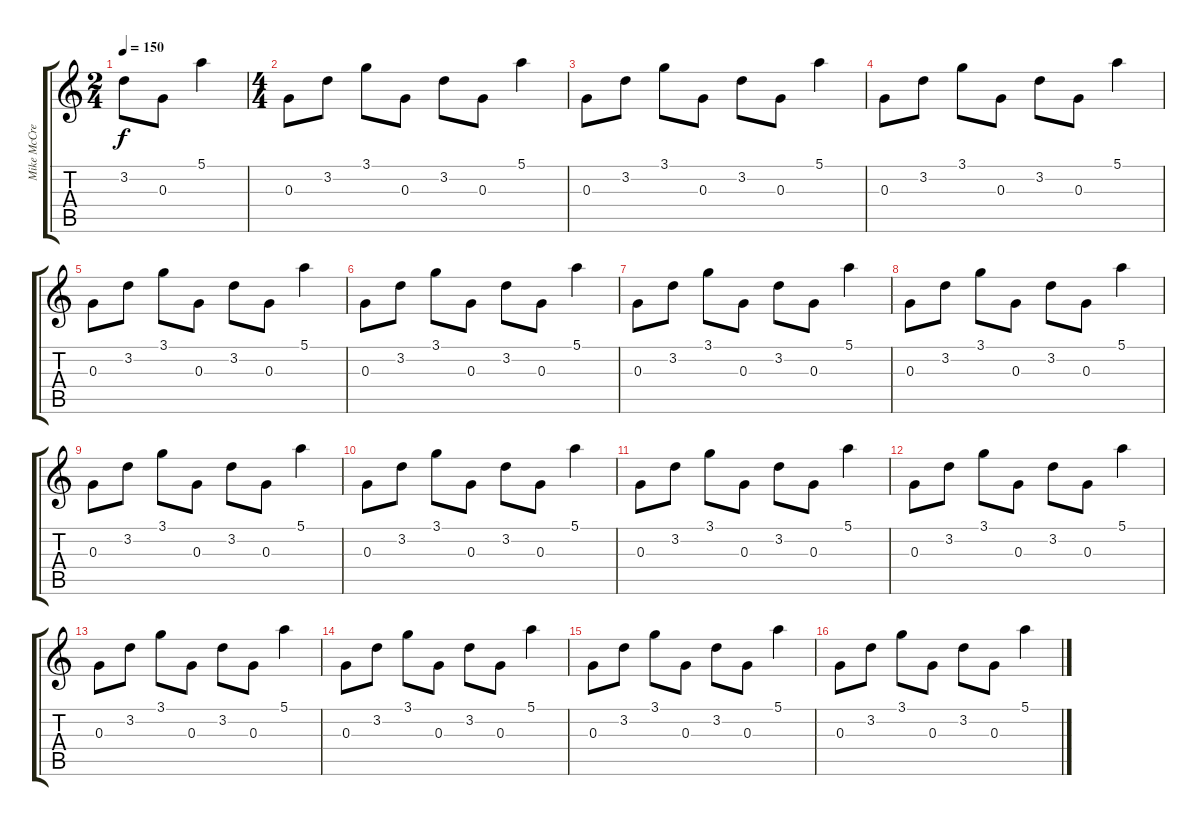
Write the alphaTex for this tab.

\track ("Mike McCready" "Mike McCre") {instrument distortionguitar}
\staff {score tabs}
\tuning (E4 B3 G3 D3 A2 E2) {hide}
\ts (2 4)
\tempo 150
\clef g2
\ks c
3.2.8{dy f} 0.3.8 5.1.4 |
\ts (4 4)
0.3.8 3.2.8 3.1.8 0.3.8 3.2.8 0.3.8 5.1.4 |
0.3.8 3.2.8 3.1.8 0.3.8 3.2.8 0.3.8 5.1.4 |
0.3.8 3.2.8 3.1.8 0.3.8 3.2.8 0.3.8 5.1.4 |
0.3.8 3.2.8 3.1.8 0.3.8 3.2.8 0.3.8 5.1.4 |
0.3.8 3.2.8 3.1.8 0.3.8 3.2.8 0.3.8 5.1.4 |
0.3.8 3.2.8 3.1.8 0.3.8 3.2.8 0.3.8 5.1.4 |
0.3.8 3.2.8 3.1.8 0.3.8 3.2.8 0.3.8 5.1.4 |
0.3.8 3.2.8 3.1.8 0.3.8 3.2.8 0.3.8 5.1.4 |
0.3.8 3.2.8 3.1.8 0.3.8 3.2.8 0.3.8 5.1.4 |
0.3.8 3.2.8 3.1.8 0.3.8 3.2.8 0.3.8 5.1.4 |
0.3.8 3.2.8 3.1.8 0.3.8 3.2.8 0.3.8 5.1.4 |
0.3.8 3.2.8 3.1.8 0.3.8 3.2.8 0.3.8 5.1.4 |
0.3.8 3.2.8 3.1.8 0.3.8 3.2.8 0.3.8 5.1.4 |
0.3.8 3.2.8 3.1.8 0.3.8 3.2.8 0.3.8 5.1.4 |
0.3.8 3.2.8 3.1.8 0.3.8 3.2.8 0.3.8 5.1.4
